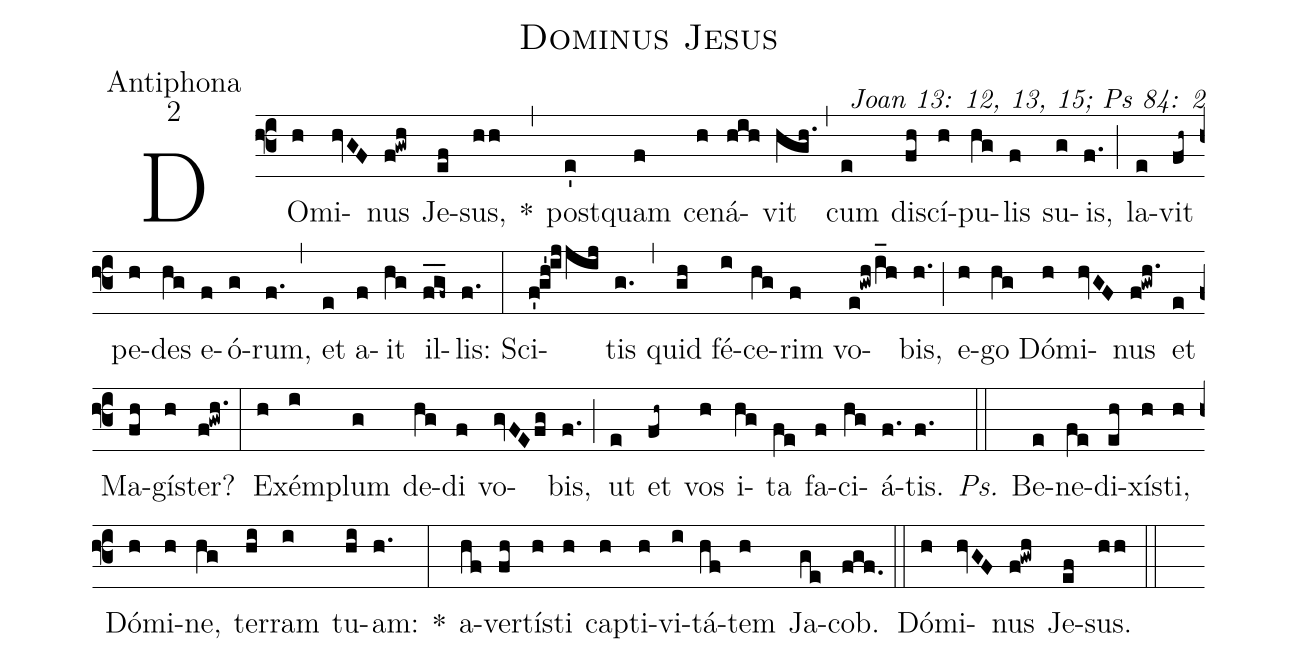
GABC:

name: Dominus Jesus;
office-part: Antiphona;
mode: 2;
commentary: Joan 13: 12, 13, 15; Ps 84: 2;
%%
(f3) DO(h)mi(hvGF)nus(f!gwh) Je(ef)sus,(hh) *(,)
post(e')quam(f) ce(h)ná(hih)vit(hgh.) (,) cum(e) di(fh)scí(h)pu(hg)lis(f) su(g)is,(f.) (;) la(e)vit(fh~) pe(h)des(hg) e(f)ó(g)rum,(f.) (,) et(e) a(f)it(hg) il(f_g_f~)lis:(f.) (:)
Sci(f'!gh'!ijjij)tis(g.) (,) quid(gh) fé(i)ce(hg)rim(f) vo(e!gwh/i_h)bis,(h.) (;) e(h)go(hg) Dó(h)mi(hvGF)nus(f!gwh.) et(e) Ma(fh)gís(h)ter?(f!gwh.) (:)
Ex(h)ém(i)plum(g) de(hg)di(f) vo(gvFEfg)bis,(f.) (;) ut(e) et(fh~) vos(h) i(hg)ta(fe) fa(f)ci(hg)á(f.)tis.(f.) (::)
<i>Ps.</i> Be(e)ne(fe)di(eh)xís(h)ti,(h) Dó(h)mi(h)ne,(hg) ter(hi)ram(i) tu(hi)am:(h.) *(:)
a(hf)ver(fh)tís(h)ti(h) cap(h)ti(h)vi(i)tá(hf)tem(h) Ja(ge)cob.(fgf.0) (::)
Dó(h)mi(hvGF)nus(f!gwh) Je(ef)sus.(hh) (::)
